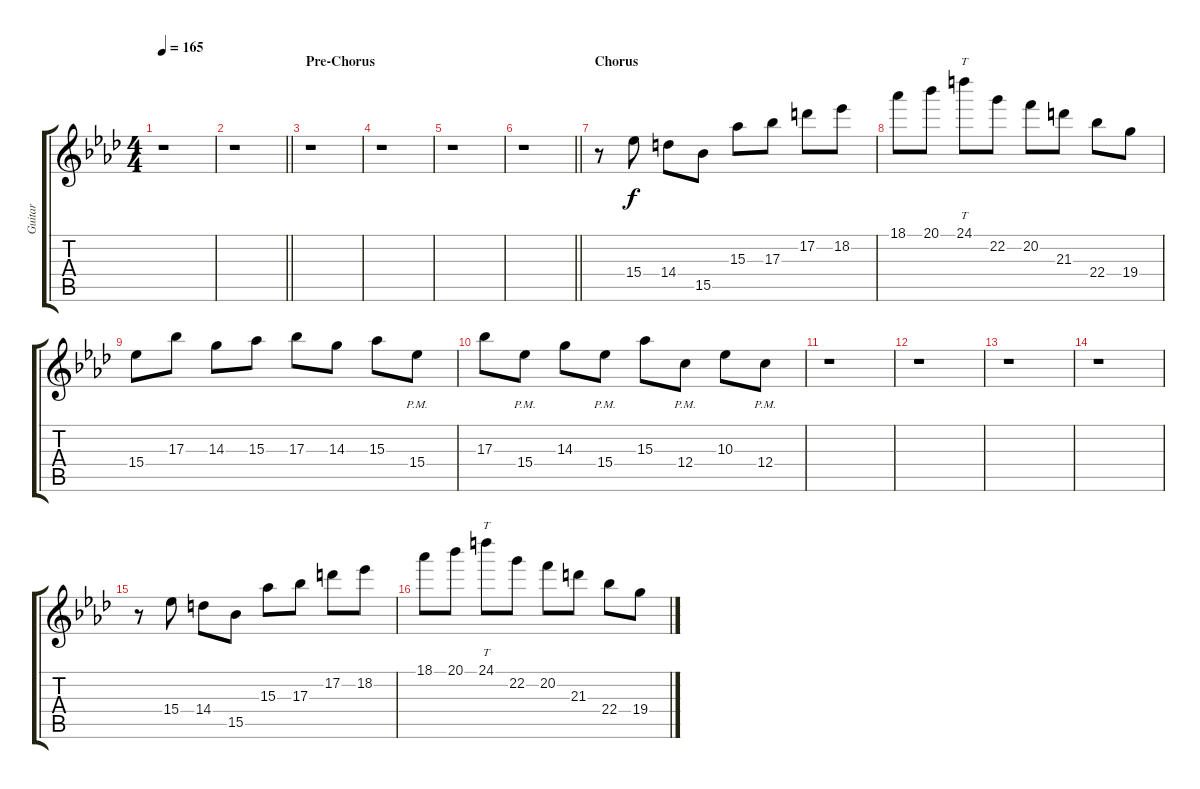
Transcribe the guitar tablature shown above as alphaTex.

\track ("Guitar" "Guitar") {instrument distortionguitar}
\staff {score tabs}
\tuning (D4 A3 F3 C3 G2 C2) {hide}
\ts (4 4)
\tempo 165
\clef g2
\ks ab
r.1{dy f} |
\barLineRight lightlight
r.1 |
\section ("" "Pre-Chorus")
r.1 |
r.1 |
r.1 |
\barLineRight lightlight
r.1 |
\section ("" "Chorus")
r.8 15.4.8 14.4.8 15.5.8 15.3.8 17.3.8 17.2.8 18.2.8 |
18.1.8 20.1.8 24.1.8{tt} 22.2.8 20.2.8 21.3.8 22.4.8 19.4.8 |
15.4.8 17.3.8 14.3.8 15.3.8 17.3.8 14.3.8 15.3.8 15.4{pm}.8 |
17.3.8 15.4{pm}.8 14.3.8 15.4{pm}.8 15.3.8 12.4{pm}.8 10.3.8 12.4{pm}.8 |
r.1 |
r.1 |
r.1 |
r.1 |
r.8 15.4.8 14.4.8 15.5.8 15.3.8 17.3.8 17.2.8 18.2.8 |
18.1.8 20.1.8 24.1.8{tt} 22.2.8 20.2.8 21.3.8 22.4.8 19.4.8
